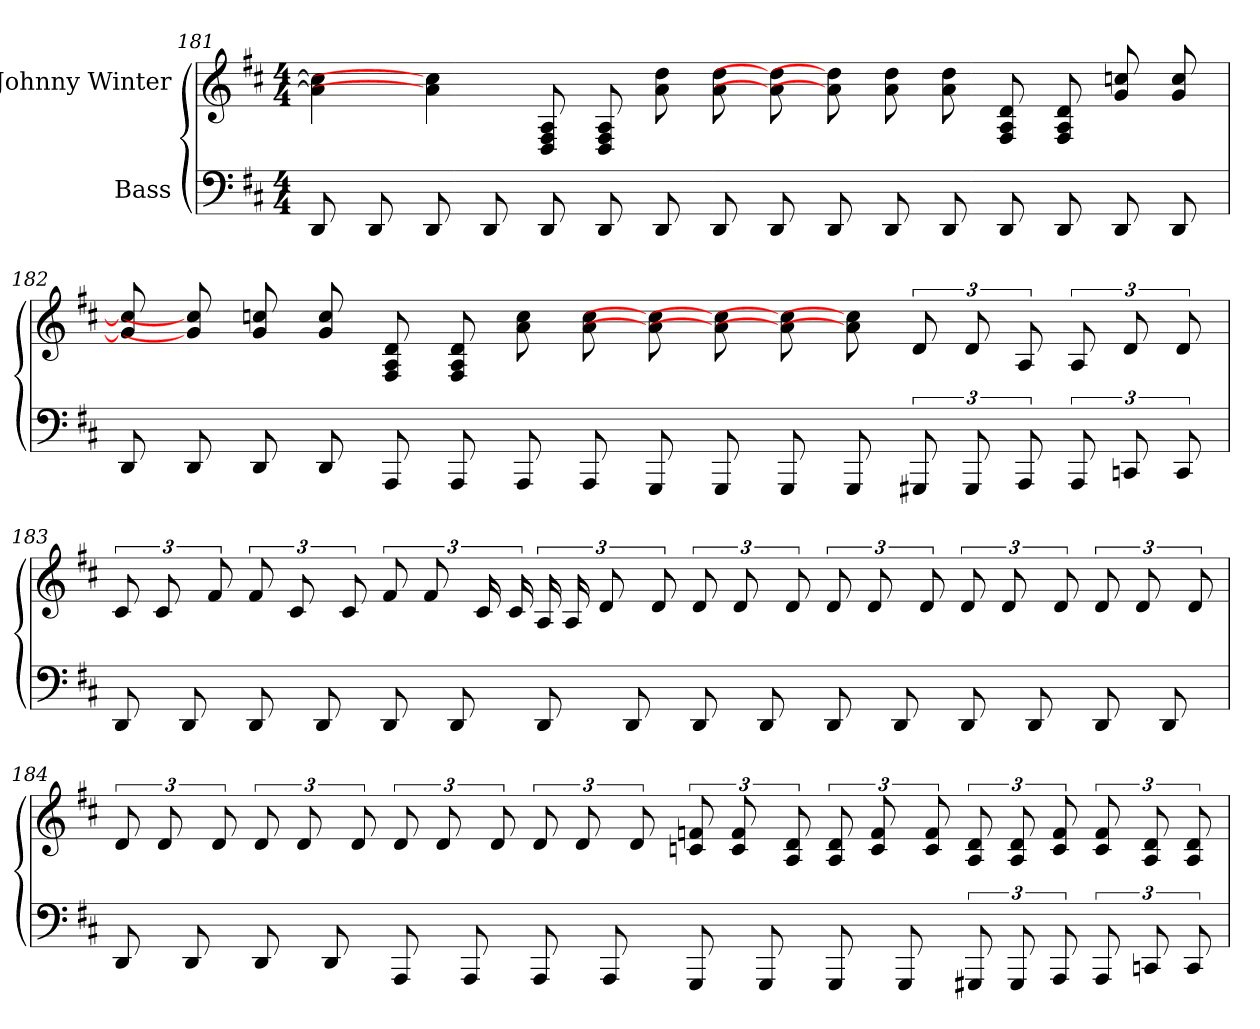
**kern	**kern
*part2	*part1
*staff2	*staff1
*I"Bass	*I"Johnny Winter
*	*
*k[f#c#]	*k[f#c#]
*M4/4	*M4/4
=181	=181
8DD	4cc] 4a]
8DD	.
8DD	4cc] 4a]
8DD	.
8DD	8A 8F# 8D
8DD	8A 8F# 8D
8DD	8dd 8a
8DD	8dd 8a
8DD	8dd] 8a]
8DD	8dd] 8a]
8DD	8dd 8a
8DD	8dd 8a
8DD	8d 8A 8F#
8DD	8d 8A 8F#
8DD	8cc 8g
8DD	8cc 8g
=182	=182
8DD	8cc] 8g]
8DD	8cc] 8g]
8DD	8cc 8g
8DD	8cc 8g
8AAA	8d 8A 8F#
8AAA	8d 8A 8F#
8AAA	8cc 8a
8AAA	8cc 8a
8GGG	8cc] 8a]
8GGG	8cc] 8a]
8GGG	8cc] 8a]
8GGG	8cc] 8a]
12GGG#	12d
12GGG#	12d
12AAA	12A
12AAA	12A
12CC	12d
12CC	12d
=183	=183
8DD	12c#
.	12c#
8DD	.
.	12f#
8DD	12f#
.	12c#
8DD	.
.	12c#
8DD	12f#
.	12f#
8DD	.
.	24c#
.	24c#
8DD	24A
.	24A
.	12d
8DD	.
.	12d
8DD	12d
.	12d
8DD	.
.	12d
8DD	12d
.	12d
8DD	.
.	12d
8DD	12d
.	12d
8DD	.
.	12d
8DD	12d
.	12d
8DD	.
.	12d
=184	=184
8DD	12d
.	12d
8DD	.
.	12d
8DD	12d
.	12d
8DD	.
.	12d
8AAA	12d
.	12d
8AAA	.
.	12d
8AAA	12d
.	12d
8AAA	.
.	12d
8GGG	12f 12c
.	12f 12c
8GGG	.
.	12d 12A
8GGG	12d 12A
.	12f 12c
8GGG	.
.	12f 12c
12GGG#	12d 12A
12GGG#	12d 12A
12AAA	12f 12c
12AAA	12f 12c
12CC	12d 12A
12CC	12d 12A
=	=
*-	*-
